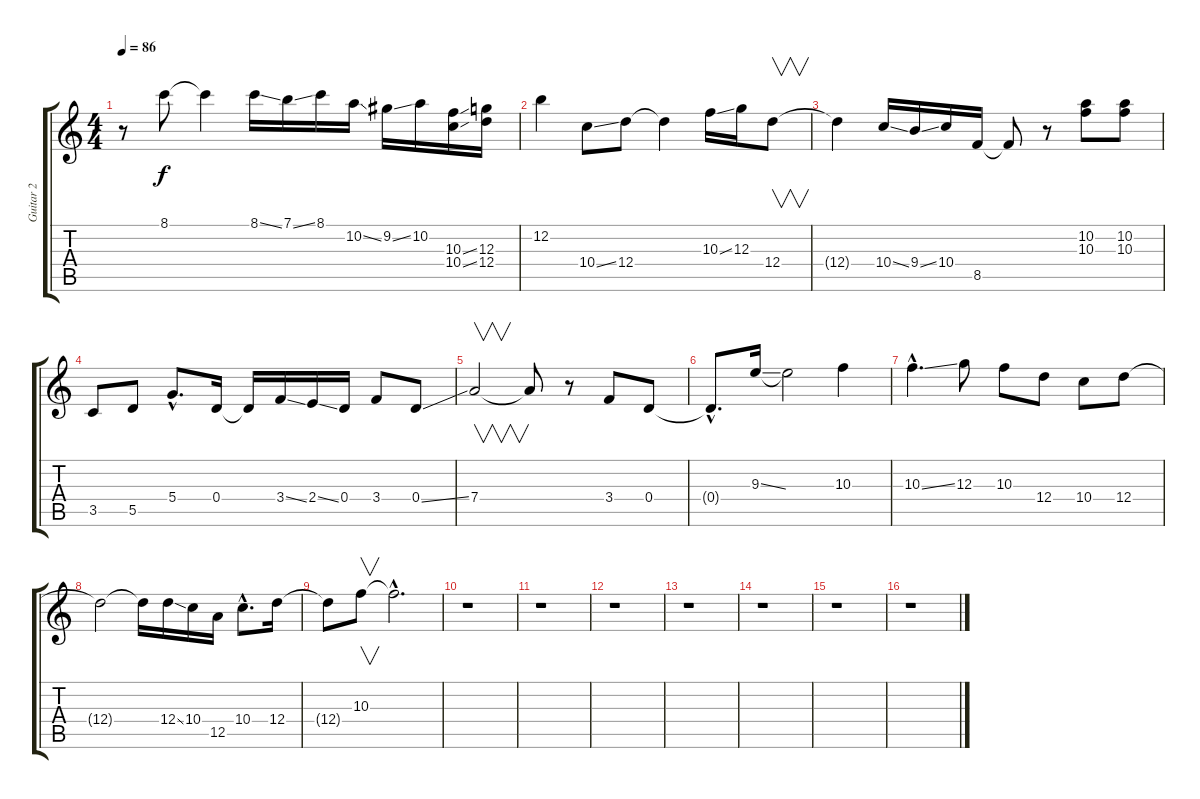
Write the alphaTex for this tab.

\track ("Guitar 2" "Guitar 2") {instrument distortionguitar}
\staff {score tabs}
\tuning (E4 B3 G3 D3 A2 D2) {hide}
\ts (4 4)
\tempo 86
\clef g2
\ks c
r.8{dy f} 8.1.8 8.1{t}.4 8.1{ss}.16 7.1{ss}.16 8.1.16 10.2{ss}.16 9.2{ss}.16 10.2.16 (10.3{ss} 10.4{ss}).16 (12.3 12.4).16 |
12.2.4 10.4{ss}.8 12.4.8 12.4{t}.4 10.3{ss}.16 12.3.16 12.4.8{v} |
12.4{t}.4 10.4{ss}.16 9.4{ss}.16 10.4.16 8.5.16 8.5{t}.8 r.8 (10.2 10.3).8 (10.2 10.3).8 |
3.5.8 5.5.8 5.4{hac}.8{d} 0.4.16 0.4{t}.16 3.4{ss}.16 2.4{ss}.16 0.4.16 3.4.8 0.4{ss}.8 |
7.4.2{v} 7.4{t}.8 r.8 3.4.8 0.4.8 |
0.4{hac t}.8{d} 9.3{ss}.16 9.3{t}.2 10.3.4 |
10.3{ss hac}.4{d} 12.3.8 10.3.8 12.4.8 10.4.8 12.4.8 |
12.4{t}.2 12.4{t}.16 12.4{ss}.16 10.4.16 12.5.16 10.4{hac}.8{d} 12.4.16 |
12.4{t}.8 10.3.8{v} 10.3{hac t}.2{d} |
r.1 |
r.1 |
r.1 |
r.1 |
r.1 |
r.1 |
r.1
